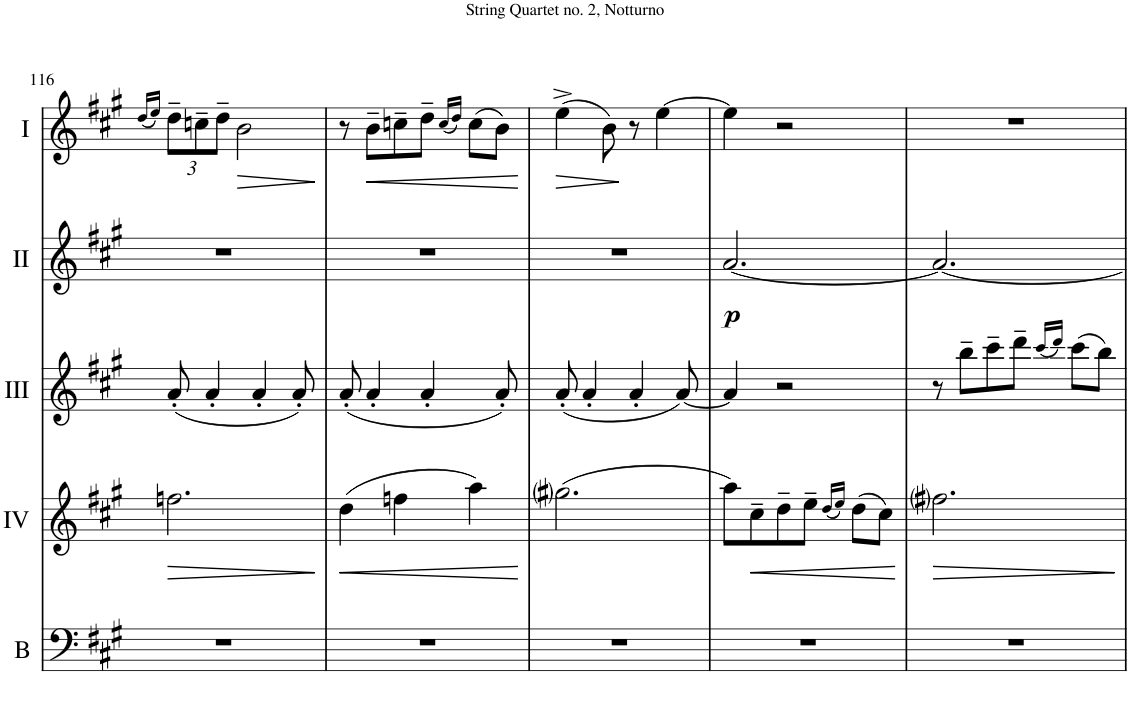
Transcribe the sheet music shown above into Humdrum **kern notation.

**kern	**kern	**dynam	**kern	**kern	**dynam	**kern	**dynam
*part5	*part4	*part4	*part3	*part2	*part2	*part1	*part1
*staff5	*staff4	*staff4	*staff3	*staff2	*staff2	*staff1	*staff1
*I"Bass	*I"Acc. 4	*	*I"Acc. 3	*I"Acc. 2	*	*I"Acc. 1	*
*I'B	*	*	*	*	*	*	*
!!LO:PB:g=z
*clefF4	*clefG2	*	*clefG2	*clefG2	*	*clefG2	*
*Trd7c12	*Trd7c12	*	*Trd7c12	*	*	*	*
*k[f#c#g#]	*k[f#c#g#]	*	*k[f#c#g#]	*k[f#c#g#]	*	*k[f#c#g#]	*
*M3/4	*M3/4	*	*M3/4	*M3/4	*	*M3/4	*
=116	=116	=116	=116	=116	=116	=116	=116
.	.	.	.	.	.	(16qdd/LL	.
.	.	.	.	.	.	16qee/JJ)	.
!	!	!LO:HP:b	!	!	!	!	!
*	*	*	*	*	*	*Xbrackettup	*
2.r	2.ffn\	>	(8a'/	2.r	.	12dd~\L	.
.	.	.	.	.	.	12ccn~\	.
.	.	.	4a'/	.	.	.	.
.	.	.	.	.	.	12dd~\J	.
!	!	!	!	!	!	!	!LO:HP:b
.	.	.	.	.	.	2b\	>
.	.	.	4a'/	.	.	.	.
.	.	.	8a'/)	.	.	.	.
.	.	]	.	.	.	.	]
=117	=117	=117	=117	=117	=117	=117	=117
!	!	!LO:HP:b	!	!	!	!	!
2.r	(4dd\	<	(8a'/	2.r	.	8r	.
!	!	!	!	!	!	!	!LO:HP:b
.	.	.	4a'/	.	.	8b~\L	<
.	4ffn\	.	.	.	.	8ccn~\	.
.	.	.	4a'/	.	.	8dd~\J	.
.	.	.	.	.	.	(16qcc/LL	.
.	.	.	.	.	.	16qdd/JJ)	.
.	4aa\)	.	.	.	.	(8cc\L	.
.	.	.	8a'/)	.	.	8b\J)	.
.	.	[	.	.	.	.	[
=118	=118	=118	=118	=118	=118	=118	=118
!	!	!	!	!	!	!	!LO:HP:b
2.r	(2.gg#i\	.	(8a'/	2.r	.	(4ee^\	>
.	.	.	4a'/	.	.	.	.
.	.	.	.	.	.	8b\)	.
.	.	.	4a'/	.	.	8r	]
.	.	.	.	.	.	[4ee\	.
.	.	.	[8a/)	.	.	.	.
=119	=119	=119	=119	=119	=119	=119	=119
!	!	!	!	!	!LO:DY:b	!	!
2.r	8aa\L)	.	4a/]	[2.a/	p	4ee\]	.
!	!	!LO:HP:b	!	!	!	!	!
.	8cc#~\	<	.	.	.	.	.
.	8dd~\	.	2r	.	.	2r	.
.	8ee~\J	.	.	.	.	.	.
.	(16qdd/LL	.	.	.	.	.	.
.	16qee/JJ)	.	.	.	.	.	.
.	(8dd\L	.	.	.	.	.	.
.	8cc#\J)	.	.	.	.	.	.
.	.	[	.	.	.	.	.
=120	=120	=120	=120	=120	=120	=120	=120
!	!	!LO:HP:b	!	!	!	!	!
2.r	2.ff#i\	>	8r	2.a/_	.	2.r	.
.	.	.	8bb~\L	.	.	.	.
.	.	.	8ccc#~\	.	.	.	.
.	.	.	8ddd~\J	.	.	.	.
.	.	.	(16qccc#/LL	.	.	.	.
.	.	.	16qddd/JJ)	.	.	.	.
.	.	.	(8ccc#\L	.	.	.	.
.	.	.	8bb\J)	.	.	.	.
.	.	]	.	.	.	.	.
=	=	=	=	=	=	=	=
*-	*-	*-	*-	*-	*-	*-	*-
